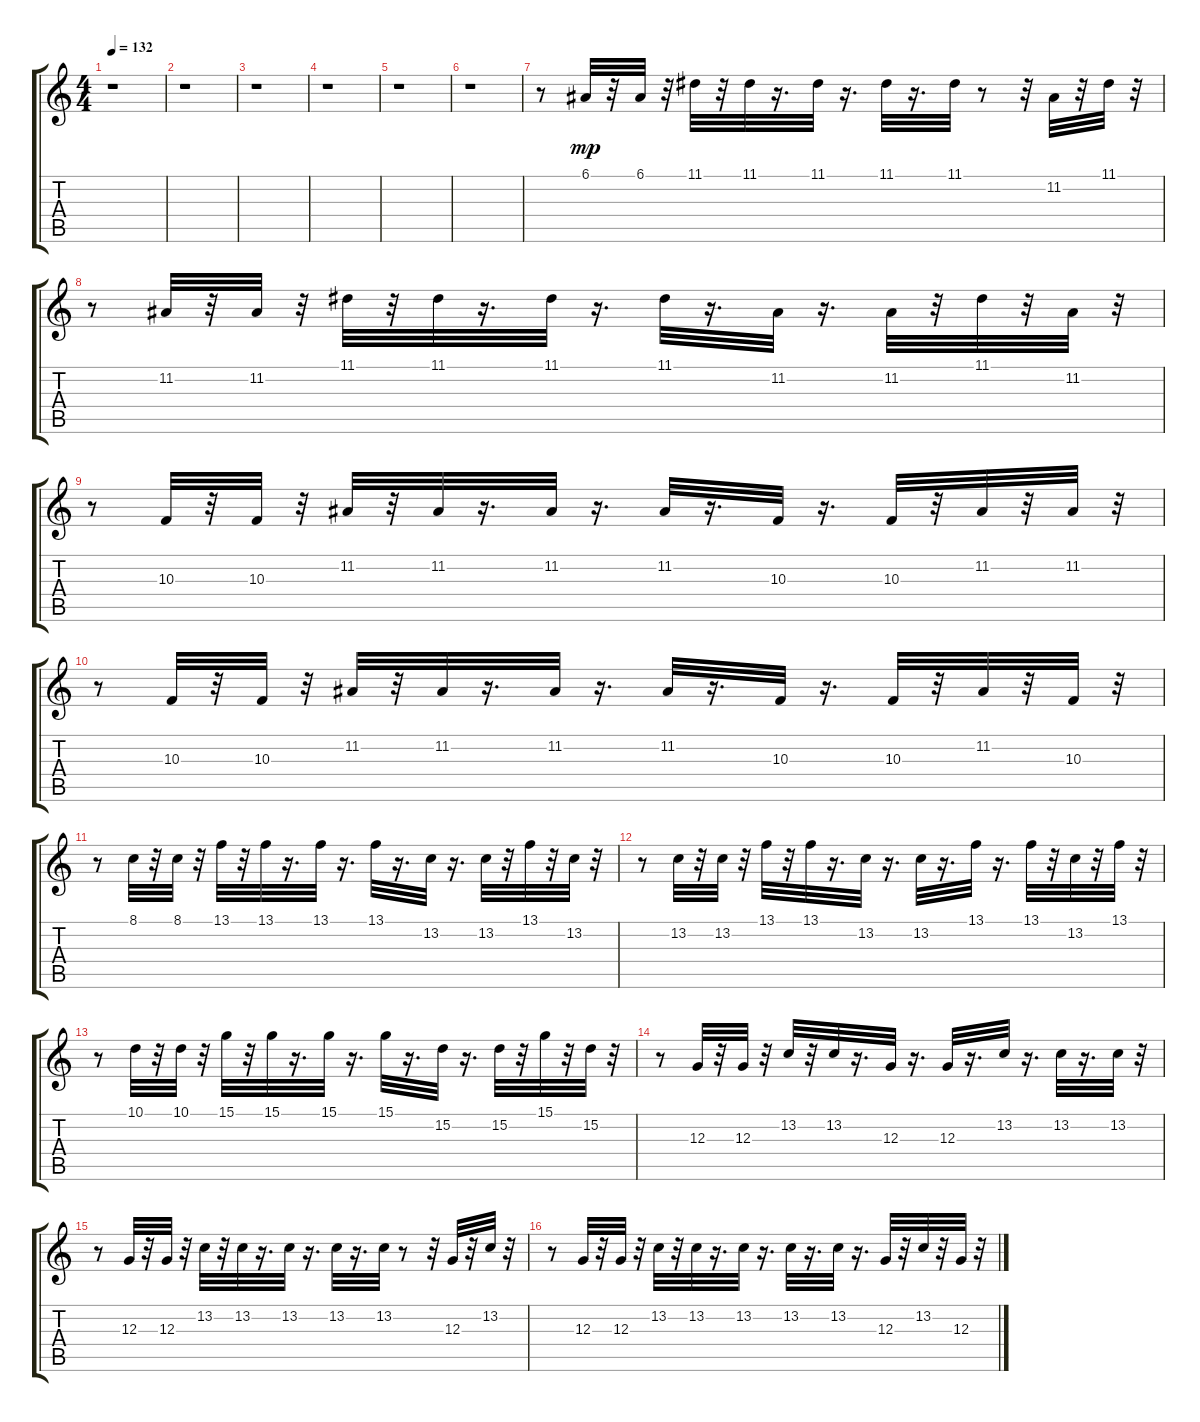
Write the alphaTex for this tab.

\track "" {instrument synthbrass1}
\staff {score tabs}
\tuning (E4 B3 G3 D3 A2 E2) {hide}
\ts (4 4)
\tempo 132
\clef g2
\ks c
r.1{dy mp} |
r.1 |
r.1 |
r.1 |
r.1 |
r.1 |
r.8 6.1.32 r.32 6.1.32 r.32 11.1.32 r.32 11.1.32 r.16{d} 11.1.32 r.16{d} 11.1.32 r.16{d} 11.1.32 r.8 r.32 11.2.32 r.32 11.1.32 r.32 |
r.8 11.2.32 r.32 11.2.32 r.32 11.1.32 r.32 11.1.32 r.16{d} 11.1.32 r.16{d} 11.1.32 r.16{d} 11.2.32 r.16{d} 11.2.32 r.32 11.1.32 r.32 11.2.32 r.32 |
r.8 10.3.32 r.32 10.3.32 r.32 11.2.32 r.32 11.2.32 r.16{d} 11.2.32 r.16{d} 11.2.32 r.16{d} 10.3.32 r.16{d} 10.3.32 r.32 11.2.32 r.32 11.2.32 r.32 |
r.8 10.3.32 r.32 10.3.32 r.32 11.2.32 r.32 11.2.32 r.16{d} 11.2.32 r.16{d} 11.2.32 r.16{d} 10.3.32 r.16{d} 10.3.32 r.32 11.2.32 r.32 10.3.32 r.32 |
r.8 8.1.32 r.32 8.1.32 r.32 13.1.32 r.32 13.1.32 r.16{d} 13.1.32 r.16{d} 13.1.32 r.16{d} 13.2.32 r.16{d} 13.2.32 r.32 13.1.32 r.32 13.2.32 r.32 |
r.8 13.2.32 r.32 13.2.32 r.32 13.1.32 r.32 13.1.32 r.16{d} 13.2.32 r.16{d} 13.2.32 r.16{d} 13.1.32 r.16{d} 13.1.32 r.32 13.2.32 r.32 13.1.32 r.32 |
r.8 10.1.32 r.32 10.1.32 r.32 15.1.32 r.32 15.1.32 r.16{d} 15.1.32 r.16{d} 15.1.32 r.16{d} 15.2.32 r.16{d} 15.2.32 r.32 15.1.32 r.32 15.2.32 r.32 |
r.8 12.3.32 r.32 12.3.32 r.32 13.2.32 r.32 13.2.32 r.16{d} 12.3.32 r.16{d} 12.3.32 r.16{d} 13.2.32 r.16{d} 13.2.32 r.16{d} 13.2.32 r.32 |
r.8 12.3.32 r.32 12.3.32 r.32 13.2.32 r.32 13.2.32 r.16{d} 13.2.32 r.16{d} 13.2.32 r.16{d} 13.2.32 r.8 r.32 12.3.32 r.32 13.2.32 r.32 |
r.8 12.3.32 r.32 12.3.32 r.32 13.2.32 r.32 13.2.32 r.16{d} 13.2.32 r.16{d} 13.2.32 r.16{d} 13.2.32 r.16{d} 12.3.32 r.32 13.2.32 r.32 12.3.32 r.32
